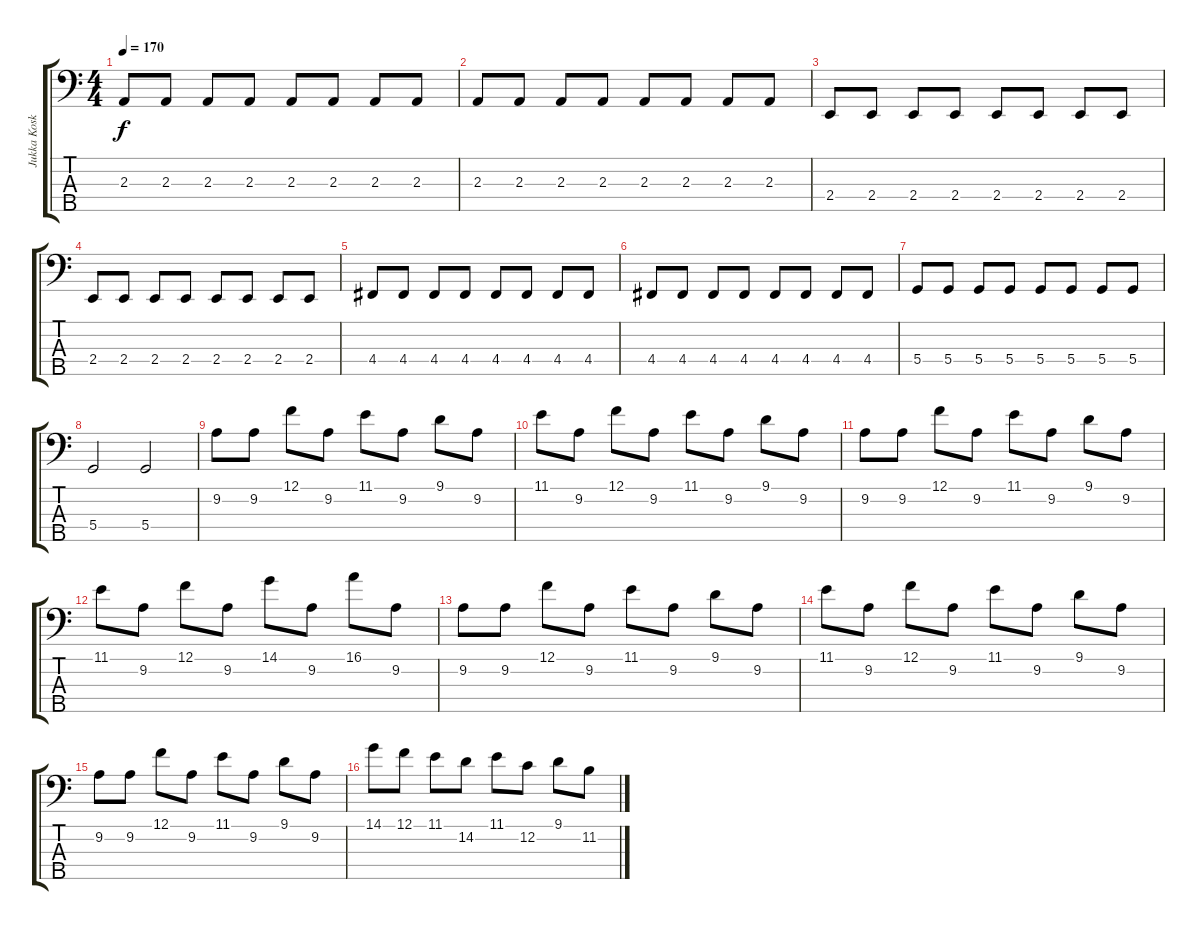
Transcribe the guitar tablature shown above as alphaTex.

\track ("Jukka Koskinen" "Jukka Kosk") {instrument electricbasspick}
\staff {score tabs}
\tuning (F2 C2 G1 D1 A0) {hide}
\ts (4 4)
\tempo 170
\clef f4
\ks c
2.3.8{dy f} 2.3.8 2.3.8 2.3.8 2.3.8 2.3.8 2.3.8 2.3.8 |
2.3.8 2.3.8 2.3.8 2.3.8 2.3.8 2.3.8 2.3.8 2.3.8 |
2.4.8 2.4.8 2.4.8 2.4.8 2.4.8 2.4.8 2.4.8 2.4.8 |
2.4.8 2.4.8 2.4.8 2.4.8 2.4.8 2.4.8 2.4.8 2.4.8 |
4.4.8 4.4.8 4.4.8 4.4.8 4.4.8 4.4.8 4.4.8 4.4.8 |
4.4.8 4.4.8 4.4.8 4.4.8 4.4.8 4.4.8 4.4.8 4.4.8 |
5.4.8 5.4.8 5.4.8 5.4.8 5.4.8 5.4.8 5.4.8 5.4.8 |
5.4.2 5.4.2 |
9.2.8 9.2.8 12.1.8 9.2.8 11.1.8 9.2.8 9.1.8 9.2.8 |
11.1.8 9.2.8 12.1.8 9.2.8 11.1.8 9.2.8 9.1.8 9.2.8 |
9.2.8 9.2.8 12.1.8 9.2.8 11.1.8 9.2.8 9.1.8 9.2.8 |
11.1.8 9.2.8 12.1.8 9.2.8 14.1.8 9.2.8 16.1.8 9.2.8 |
9.2.8 9.2.8 12.1.8 9.2.8 11.1.8 9.2.8 9.1.8 9.2.8 |
11.1.8 9.2.8 12.1.8 9.2.8 11.1.8 9.2.8 9.1.8 9.2.8 |
9.2.8 9.2.8 12.1.8 9.2.8 11.1.8 9.2.8 9.1.8 9.2.8 |
14.1.8 12.1.8 11.1.8 14.2.8 11.1.8 12.2.8 9.1.8 11.2.8
